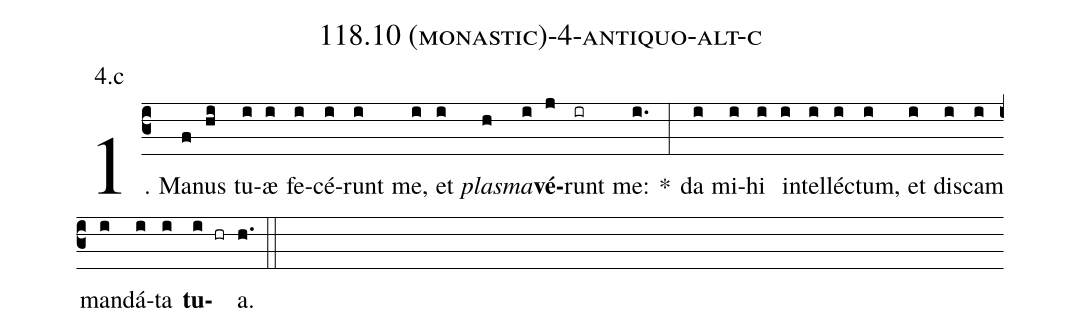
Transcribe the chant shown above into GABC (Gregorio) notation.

name: 118.10 (monastic)-4-antiquo-alt-c;
annotation: 4.c;
%%
(c3)1. Ma(f)nus(hi) tu(i)æ(i) fe(i)cé(i)runt(i) me,(i) et(i) <i>plas</i>(h)<i>ma</i>(i)<b>vé</b>(j)runt(ir) me:(i.) *(:) da(i) mi(i)hi(i) in(i)tel(i)léc(i)tum,(i) et(i) dis(i)cam(i) man(i)dá(i)ta(i) <b>tu</b>(i hr)a.(h.) (::)
